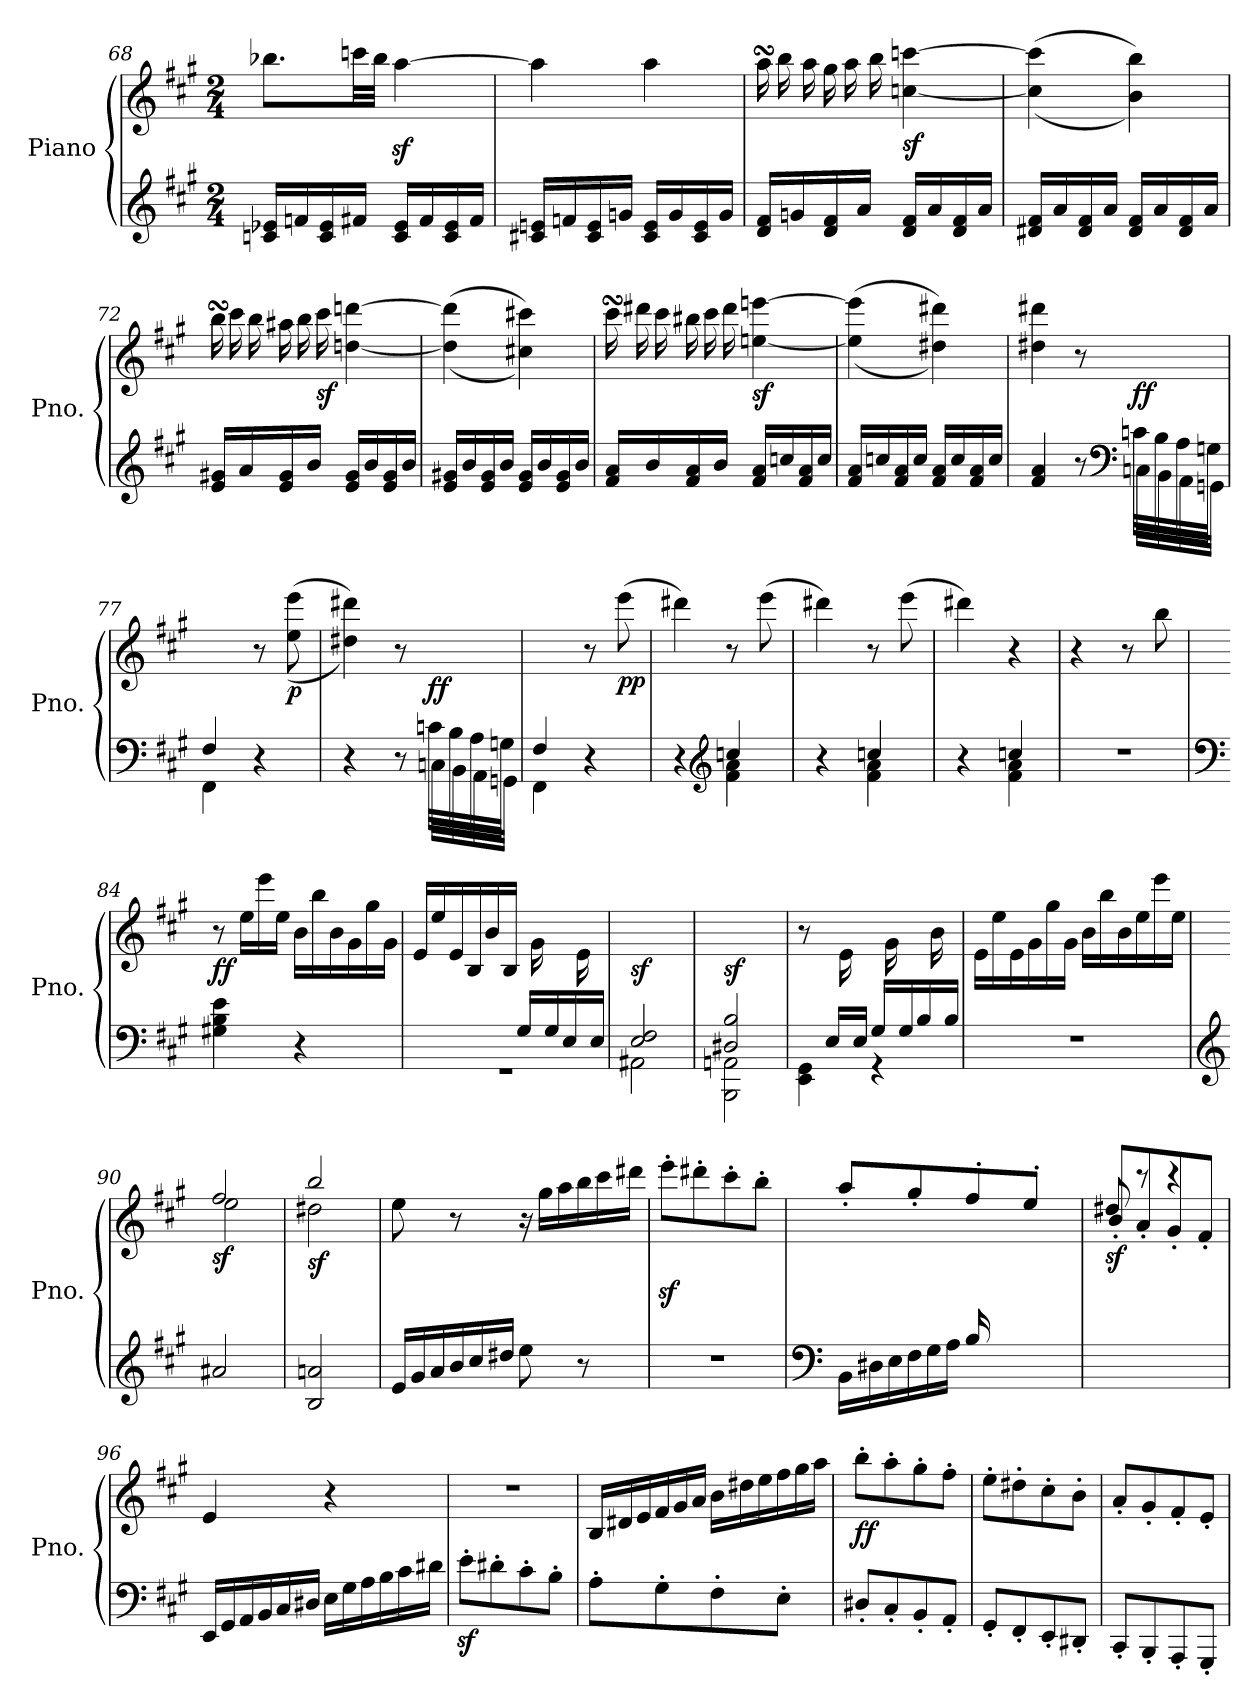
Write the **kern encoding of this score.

**kern	**kern	**dynam
*part1	*part1	*part1
*staff2	*staff1	*staff1/2
*I"Piano	*	*
*I'Pno.	*	*
!!LO:LB:g=z
*clefG2	*clefG2	*
*k[f#c#g#]	*k[f#c#g#]	*
*M2/4	*M2/4	*
=68	=68	=68
16cn/ 16e-X/LL	8.bb-X\L	.
16fn/	.	.
16c/ 16e-/	.	.
16f#X/JJ	32cccn\LL	.
.	32bb-\JJJ	.
16c/ 16e-/LL	[4aaz<\	.
16f#/	.	.
16c/ 16e-/	.	.
16f#/JJ	.	.
=69	=69	=69
16c#X/ 16en/LL	4aa\]	.
16fn/	.	.
16c#/ 16e/	.	.
16gn/JJ	.	.
16c#/ 16e/LL	4aa\	.
16g/	.	.
16c#/ 16e/	.	.
16g/JJ	.	.
=70	=70	=70
*	*^	*
*	*	*Xtuplet	*
16d/ 16f#/LL	4aasSSs\	24aa	.
.	.	24bb	.
16gn/	.	.	.
.	.	24aa	.
16d/ 16f#/	.	24gg#	.
.	.	24aa	.
16a/JJ	.	.	.
.	.	24bb	.
!	!	!	!LO:DY:b
16d/ 16f#/LL	[4ccn\ [4cccn\	4ryy	sf
16a/	.	.	.
16d/ 16f#/	.	.	.
16a/JJ	.	.	.
*	*v	*v	*
!!LO:LB:g=z
=71	=71	=71
16d#X/ 16f#/LL	((4cc\] 4ccc\]	.
16a/	.	.
16d#/ 16f#/	.	.
16a/JJ	.	.
16d#/ 16f#/LL	4b\ 4bb\))	.
16a/	.	.
16d#/ 16f#/	.	.
16a/JJ	.	.
=72	=72	=72
*	*^	*
16e/ 16g#X/LL	4bbsSSS\	24bb	.
.	.	24ccc#	.
16a/	.	.	.
.	.	24bb	.
16e/ 16g#/	.	24aa#X	.
.	.	24bb	.
16b/JJ	.	.	.
!	!	!	!LO:DY:b
.	.	24ccc#	sf
16e/ 16g#/LL	[4ddn\ [4dddn\	4ryy	.
16b/	.	.	.
16e/ 16g#/	.	.	.
16b/JJ	.	.	.
*	*v	*v	*
=73	=73	=73
16e/ 16g#X/LL	((4ddn\] 4dddn\]	.
16b/	.	.
16e/ 16g#/	.	.
16b/JJ	.	.
16e/ 16g#/LL	4cc#X\ 4ccc#X\))	.
16b/	.	.
16e/ 16g#/	.	.
16b/JJ	.	.
!!LO:LB:g=z
=74	=74	=74
*	*^	*
16f#/ 16a/LL	4ccc#sSsS\	24ccc#	.
.	.	24ddd#X	.
16b/	.	.	.
.	.	24ccc#	.
16f#/ 16a/	.	24bb#i	.
.	.	24ccc#	.
16b/JJ	.	.	.
.	.	24ddd#	.
!	!	!	!LO:DY:b
16f#/ 16a/LL	[4een\ [4eeen\	4ryy	sf
16ccn/	.	.	.
16f#/ 16a/	.	.	.
16cc/JJ	.	.	.
*	*v	*v	*
=75	=75	=75
16f#/ 16a/LL	((4ee\] 4eee\]	.
16ccn/	.	.
16f#/ 16a/	.	.
16cc/JJ	.	.
16f#/ 16a/LL	4dd#X\ 4ddd#X\))	.
16cc/	.	.
16f#/ 16a/	.	.
16cc/JJ	.	.
=76	=76	=76
*^	*	*
4.ryy	4f#/ 4a/	4dd#X\ 4ddd#X\	.
.	8r	8r	.
*clefF4	*	*	*
!	!	!	!LO:DY:b
32cn\LLL	32Cn\LLL	8ryy	ff
32B\	32BB\	.	.
32A\	32AA\	.	.
32Gn\JJJ	32GGn\JJJ	.	.
=77	=77	=77	=77
4F#/	4FF#\	4ryy	.
4ryy	4r	8r	.
!	!	!	!LO:DY:b
.	.	((8ee\ 8eee\	p
!!LO:LB:g=z
=78	=78	=78	=78
4.ryy	4r	4dd#X\ 4ddd#X\))	.
.	8r	8r	.
!	!	!	!LO:DY:b
32cn\LLL	32Cn\LLL	8ryy	ff
32B\	32BB\	.	.
32A\	32AA\	.	.
32Gn\JJJ	32GGn\JJJ	.	.
=79	=79	=79	=79
4F#/	4FF#\	4ryy	.
4ryy	4r	8r	.
!	!	!	!LO:DY:b
.	.	(8eee\	pp
=80	=80	=80	=80
4r	4ryy	4ddd#X\)	.
*clefG2	*	*	*
4ccn/	4f#\ 4a\	8r	.
.	.	(8eee\	.
=81	=81	=81	=81
4r	4ryy	4ddd#X\)	.
4ccn/	4f#\ 4a\	8r	.
.	.	(8eee\	.
=82	=82	=82	=82
4r	4ryy	4ddd#X\)	.
4ccn/	4f#\ 4a\	4r	.
*v	*v	*	*
=83	=83	=83
2r	4r	.
.	8r	.
.	8bb\	.
=84	=84	=84
*clefF4	*	*
!	!	!LO:DY:b
4G#X\ 4B\ 4e\	8r	ff
.	24ee\LL	.
.	24eee\	.
.	24ee\JJ	.
4r	24b\LL	.
.	24bb\	.
.	24b\	.
.	24g#\	.
.	24gg#\	.
.	24g#\JJ	.
!!LO:LB:g=z
=85	=85	=85
*^	*	*
4ryy	2rGG	24e/LL	.
.	.	24ee/	.
.	.	24e/	.
.	.	24B/	.
.	.	24b/	.
.	.	24B/JJ	.
*Xtuplet	*	*	*
24G#/LL	.	24ryy	.
24ryy	.	24g#\	.
24G#/	.	12ryy	.
24E/	.	.	.
24ryy	.	24e\	.
24E/JJ	.	24ryy	.
=86	=86	=86	=86
!	!	!	!LO:DY:b
2E/ 2F#/	2AA#X\	2ryy	sf
=87	=87	=87	=87
!	!	!	!LO:DY:b
2D#X/ 2B/	2BBB\ 2AAn\	2ryy	sf
=88	=88	=88	=88
8ryy	4EE\ 4GG#\	8r	.
24E/LL	.	24ryy	.
24ryy	.	24e\	.
24E/JJ	.	12ryy	.
24G#/LL	4rGG	.	.
24ryy	.	24g#\	.
24G#/	.	12ryy	.
24B/	.	.	.
24ryy	.	24b\	.
24B/JJ	.	24ryy	.
*v	*v	*	*
=89	=89	=89
2r	24e\LL	.
.	24ee\	.
.	24e\	.
.	24g#\	.
.	24gg#\	.
.	24g#\JJ	.
.	24b\LL	.
.	24bb\	.
.	24b\	.
.	24ee\	.
.	24eee\	.
.	24ee\JJ	.
!!LO:PB:g=z
=90	=90	=90
*clefG2	*	*
*	*^	*
!	!	!	!LO:DY:b
2a#X/	2ff#/	2ee\	sf
=91	=91	=91	=91
!	!	!	!LO:DY:b
2B/ 2an/	2bb/	2dd#X\	sf
*	*v	*v	*
=92	=92	=92
24e/LL	8ee\	.
24g#/	.	.
24a/	.	.
24b/	8r	.
24cc#/	.	.
24dd#X/JJ	.	.
8ee\	24r	.
.	24gg#\LL	.
.	24aa\	.
8r	24bb\	.
.	24ccc#\	.
.	24ddd#X\JJ	.
=93	=93	=93
2r	8eeez<'\L	.
.	8ddd#X'\	.
.	8ccc#'\	.
.	8bb'\J	.
=94	=94	=94
*clefF4	*	*
*	*^	*
24BB\LL	8aa'/L	24%7ryy	.
24D#X\	.	.	.
24E\	.	.	.
24F#\	8gg#'/	.	.
24G#\	.	.	.
24A\JJ	.	.	.
24B/LL	8ff#'/	.	.
24%5ryy	.	24d#X\	.
.	.	24e\	.
.	8ee'/J	24f#\	.
.	.	24g#\	.
.	.	24a\JJ	.
!!LO:LB:g=z	!!
=95	=95	=95	=95
!	!	!	!LO:DY:b
2ryy	8dd#X/	8b'/L	sf
.	8rccc	8a'/	.
.	4rccc	8g#'/	.
.	.	8f#'/J	.
*	*v	*v	*
=96	=96	=96
24EE/LL	4e/	.
24GG#/	.	.
24AA/	.	.
24BB/	.	.
24C#/	.	.
24D#X/JJ	.	.
24E\LL	4r	.
24G#\	.	.
24A\	.	.
24B\	.	.
24c#\	.	.
24d#X\JJ	.	.
=97	=97	=97
8ez<'\L	2r	.
8d#X'\	.	.
8c#'\	.	.
8B'\J	.	.
=98	=98	=98
8A'\L	24B/LL	.
.	24d#X/	.
.	24e/	.
8G#'\	24f#/	.
.	24g#/	.
.	24a/JJ	.
8F#'\	24b\LL	.
.	24dd#X\	.
.	24ee\	.
8E'\J	24ff#\	.
.	24gg#\	.
.	24aa\JJ	.
!!LO:LB:g=z
=99	=99	=99
!	!	!LO:DY:b
8D#X'/L	8bb'\L	ff
8C#'/	8aa'\	.
8BB'/	8gg#'\	.
8AA'/J	8ff#'\J	.
=100	=100	=100
8GG#'/L	8ee'\L	.
8FF#'/	8dd#X'\	.
8EE'/	8cc#'\	.
8DD#X'/J	8b'\J	.
=101	=101	=101
8CC#'/L	8a'/L	.
8BBB'/	8g#'/	.
8AAA'/	8f#'/	.
8GGG#'/J	8e'/J	.
=	=	=
*-	*-	*-
